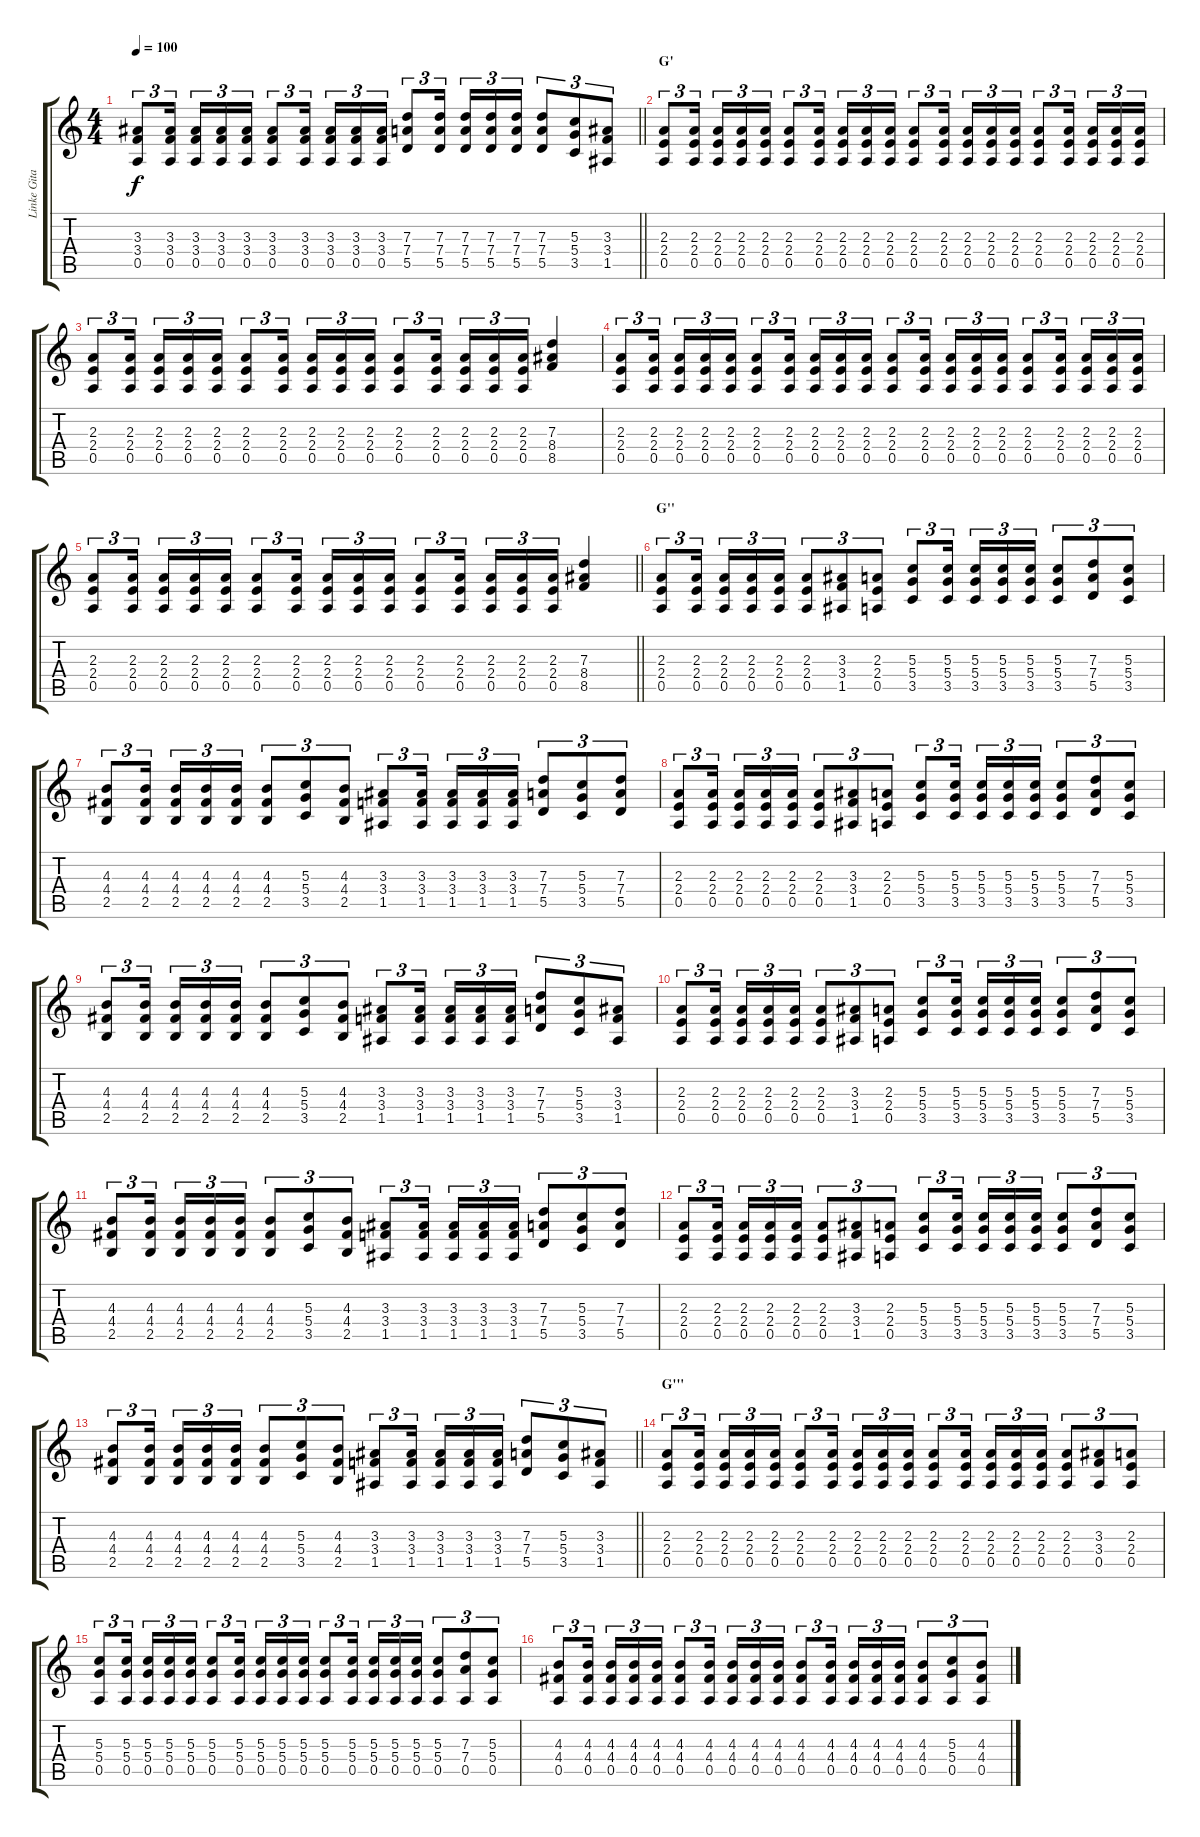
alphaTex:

\track ("Linke Gitarre" "Linke Gita") {instrument distortionguitar}
\staff {score tabs}
\tuning (E4 B3 G3 D3 A2 E2) {hide}
\ts (4 4)
\tempo 100
\clef g2
\barLineRight lightlight
\ks c
(3.3 3.4 0.5).8{tu (3 2) dy f} (3.3 3.4 0.5).16{tu (3 2) beam splitsecondary} (3.3 3.4 0.5).16{tu (3 2)} (3.3 3.4 0.5).16{tu (3 2)} (3.3 3.4 0.5).16{tu (3 2)} (3.3 3.4 0.5).8{tu (3 2)} (3.3 3.4 0.5).16{tu (3 2) beam splitsecondary} (3.3 3.4 0.5).16{tu (3 2)} (3.3 3.4 0.5).16{tu (3 2)} (3.3 3.4 0.5).16{tu (3 2)} (7.3 7.4 5.5).8{tu (3 2)} (7.3 7.4 5.5).16{tu (3 2) beam splitsecondary} (7.3 7.4 5.5).16{tu (3 2)} (7.3 7.4 5.5).16{tu (3 2)} (7.3 7.4 5.5).16{tu (3 2)} (7.3 7.4 5.5).8{tu (3 2)} (5.3 5.4 3.5).8{tu (3 2)} (3.3 3.4 1.5).8{tu (3 2)} |
\section ("" "G'")
(2.3 2.4 0.5).8{tu (3 2)} (2.3 2.4 0.5).16{tu (3 2) beam splitsecondary} (2.3 2.4 0.5).16{tu (3 2)} (2.3 2.4 0.5).16{tu (3 2)} (2.3 2.4 0.5).16{tu (3 2)} (2.3 2.4 0.5).8{tu (3 2)} (2.3 2.4 0.5).16{tu (3 2) beam splitsecondary} (2.3 2.4 0.5).16{tu (3 2)} (2.3 2.4 0.5).16{tu (3 2)} (2.3 2.4 0.5).16{tu (3 2)} (2.3 2.4 0.5).8{tu (3 2)} (2.3 2.4 0.5).16{tu (3 2) beam splitsecondary} (2.3 2.4 0.5).16{tu (3 2)} (2.3 2.4 0.5).16{tu (3 2)} (2.3 2.4 0.5).16{tu (3 2)} (2.3 2.4 0.5).8{tu (3 2)} (2.3 2.4 0.5).16{tu (3 2) beam splitsecondary} (2.3 2.4 0.5).16{tu (3 2)} (2.3 2.4 0.5).16{tu (3 2)} (2.3 2.4 0.5).16{tu (3 2)} |
(2.3 2.4 0.5).8{tu (3 2)} (2.3 2.4 0.5).16{tu (3 2) beam splitsecondary} (2.3 2.4 0.5).16{tu (3 2)} (2.3 2.4 0.5).16{tu (3 2)} (2.3 2.4 0.5).16{tu (3 2)} (2.3 2.4 0.5).8{tu (3 2)} (2.3 2.4 0.5).16{tu (3 2) beam splitsecondary} (2.3 2.4 0.5).16{tu (3 2)} (2.3 2.4 0.5).16{tu (3 2)} (2.3 2.4 0.5).16{tu (3 2)} (2.3 2.4 0.5).8{tu (3 2)} (2.3 2.4 0.5).16{tu (3 2) beam splitsecondary} (2.3 2.4 0.5).16{tu (3 2)} (2.3 2.4 0.5).16{tu (3 2)} (2.3 2.4 0.5).16{tu (3 2)} (7.3 8.4 8.5).4 |
(2.3 2.4 0.5).8{tu (3 2)} (2.3 2.4 0.5).16{tu (3 2) beam splitsecondary} (2.3 2.4 0.5).16{tu (3 2)} (2.3 2.4 0.5).16{tu (3 2)} (2.3 2.4 0.5).16{tu (3 2)} (2.3 2.4 0.5).8{tu (3 2)} (2.3 2.4 0.5).16{tu (3 2) beam splitsecondary} (2.3 2.4 0.5).16{tu (3 2)} (2.3 2.4 0.5).16{tu (3 2)} (2.3 2.4 0.5).16{tu (3 2)} (2.3 2.4 0.5).8{tu (3 2)} (2.3 2.4 0.5).16{tu (3 2) beam splitsecondary} (2.3 2.4 0.5).16{tu (3 2)} (2.3 2.4 0.5).16{tu (3 2)} (2.3 2.4 0.5).16{tu (3 2)} (2.3 2.4 0.5).8{tu (3 2)} (2.3 2.4 0.5).16{tu (3 2) beam splitsecondary} (2.3 2.4 0.5).16{tu (3 2)} (2.3 2.4 0.5).16{tu (3 2)} (2.3 2.4 0.5).16{tu (3 2)} |
\barLineRight lightlight
(2.3 2.4 0.5).8{tu (3 2)} (2.3 2.4 0.5).16{tu (3 2) beam splitsecondary} (2.3 2.4 0.5).16{tu (3 2)} (2.3 2.4 0.5).16{tu (3 2)} (2.3 2.4 0.5).16{tu (3 2)} (2.3 2.4 0.5).8{tu (3 2)} (2.3 2.4 0.5).16{tu (3 2) beam splitsecondary} (2.3 2.4 0.5).16{tu (3 2)} (2.3 2.4 0.5).16{tu (3 2)} (2.3 2.4 0.5).16{tu (3 2)} (2.3 2.4 0.5).8{tu (3 2)} (2.3 2.4 0.5).16{tu (3 2) beam splitsecondary} (2.3 2.4 0.5).16{tu (3 2)} (2.3 2.4 0.5).16{tu (3 2)} (2.3 2.4 0.5).16{tu (3 2)} (7.3 8.4 8.5).4 |
\section ("" "G''")
(2.3 2.4 0.5).8{tu (3 2)} (2.3 2.4 0.5).16{tu (3 2) beam splitsecondary} (2.3 2.4 0.5).16{tu (3 2)} (2.3 2.4 0.5).16{tu (3 2)} (2.3 2.4 0.5).16{tu (3 2)} (2.3 2.4 0.5).8{tu (3 2)} (3.3 3.4 1.5).8{tu (3 2)} (2.3 2.4 0.5).8{tu (3 2)} (5.3 5.4 3.5).8{tu (3 2)} (5.3 5.4 3.5).16{tu (3 2) beam splitsecondary} (5.3 5.4 3.5).16{tu (3 2)} (5.3 5.4 3.5).16{tu (3 2)} (5.3 5.4 3.5).16{tu (3 2)} (5.3 5.4 3.5).8{tu (3 2)} (7.3 7.4 5.5).8{tu (3 2)} (5.3 5.4 3.5).8{tu (3 2)} |
(4.3 4.4 2.5).8{tu (3 2)} (4.3 4.4 2.5).16{tu (3 2) beam splitsecondary} (4.3 4.4 2.5).16{tu (3 2)} (4.3 4.4 2.5).16{tu (3 2)} (4.3 4.4 2.5).16{tu (3 2)} (4.3 4.4 2.5).8{tu (3 2)} (5.3 5.4 3.5).8{tu (3 2)} (4.3 4.4 2.5).8{tu (3 2)} (3.3 3.4 1.5).8{tu (3 2)} (3.3 3.4 1.5).16{tu (3 2) beam splitsecondary} (3.3 3.4 1.5).16{tu (3 2)} (3.3 3.4 1.5).16{tu (3 2)} (3.3 3.4 1.5).16{tu (3 2)} (7.3 7.4 5.5).8{tu (3 2)} (5.3 5.4 3.5).8{tu (3 2)} (7.3 7.4 5.5).8{tu (3 2)} |
(2.3 2.4 0.5).8{tu (3 2)} (2.3 2.4 0.5).16{tu (3 2) beam splitsecondary} (2.3 2.4 0.5).16{tu (3 2)} (2.3 2.4 0.5).16{tu (3 2)} (2.3 2.4 0.5).16{tu (3 2)} (2.3 2.4 0.5).8{tu (3 2)} (3.3 3.4 1.5).8{tu (3 2)} (2.3 2.4 0.5).8{tu (3 2)} (5.3 5.4 3.5).8{tu (3 2)} (5.3 5.4 3.5).16{tu (3 2) beam splitsecondary} (5.3 5.4 3.5).16{tu (3 2)} (5.3 5.4 3.5).16{tu (3 2)} (5.3 5.4 3.5).16{tu (3 2)} (5.3 5.4 3.5).8{tu (3 2)} (7.3 7.4 5.5).8{tu (3 2)} (5.3 5.4 3.5).8{tu (3 2)} |
(4.3 4.4 2.5).8{tu (3 2)} (4.3 4.4 2.5).16{tu (3 2) beam splitsecondary} (4.3 4.4 2.5).16{tu (3 2)} (4.3 4.4 2.5).16{tu (3 2)} (4.3 4.4 2.5).16{tu (3 2)} (4.3 4.4 2.5).8{tu (3 2)} (5.3 5.4 3.5).8{tu (3 2)} (4.3 4.4 2.5).8{tu (3 2)} (3.3 3.4 1.5).8{tu (3 2)} (3.3 3.4 1.5).16{tu (3 2) beam splitsecondary} (3.3 3.4 1.5).16{tu (3 2)} (3.3 3.4 1.5).16{tu (3 2)} (3.3 3.4 1.5).16{tu (3 2)} (7.3 7.4 5.5).8{tu (3 2)} (5.3 5.4 3.5).8{tu (3 2)} (3.3 3.4 1.5).8{tu (3 2)} |
(2.3 2.4 0.5).8{tu (3 2)} (2.3 2.4 0.5).16{tu (3 2) beam splitsecondary} (2.3 2.4 0.5).16{tu (3 2)} (2.3 2.4 0.5).16{tu (3 2)} (2.3 2.4 0.5).16{tu (3 2)} (2.3 2.4 0.5).8{tu (3 2)} (3.3 3.4 1.5).8{tu (3 2)} (2.3 2.4 0.5).8{tu (3 2)} (5.3 5.4 3.5).8{tu (3 2)} (5.3 5.4 3.5).16{tu (3 2) beam splitsecondary} (5.3 5.4 3.5).16{tu (3 2)} (5.3 5.4 3.5).16{tu (3 2)} (5.3 5.4 3.5).16{tu (3 2)} (5.3 5.4 3.5).8{tu (3 2)} (7.3 7.4 5.5).8{tu (3 2)} (5.3 5.4 3.5).8{tu (3 2)} |
(4.3 4.4 2.5).8{tu (3 2)} (4.3 4.4 2.5).16{tu (3 2) beam splitsecondary} (4.3 4.4 2.5).16{tu (3 2)} (4.3 4.4 2.5).16{tu (3 2)} (4.3 4.4 2.5).16{tu (3 2)} (4.3 4.4 2.5).8{tu (3 2)} (5.3 5.4 3.5).8{tu (3 2)} (4.3 4.4 2.5).8{tu (3 2)} (3.3 3.4 1.5).8{tu (3 2)} (3.3 3.4 1.5).16{tu (3 2) beam splitsecondary} (3.3 3.4 1.5).16{tu (3 2)} (3.3 3.4 1.5).16{tu (3 2)} (3.3 3.4 1.5).16{tu (3 2)} (7.3 7.4 5.5).8{tu (3 2)} (5.3 5.4 3.5).8{tu (3 2)} (7.3 7.4 5.5).8{tu (3 2)} |
(2.3 2.4 0.5).8{tu (3 2)} (2.3 2.4 0.5).16{tu (3 2) beam splitsecondary} (2.3 2.4 0.5).16{tu (3 2)} (2.3 2.4 0.5).16{tu (3 2)} (2.3 2.4 0.5).16{tu (3 2)} (2.3 2.4 0.5).8{tu (3 2)} (3.3 3.4 1.5).8{tu (3 2)} (2.3 2.4 0.5).8{tu (3 2)} (5.3 5.4 3.5).8{tu (3 2)} (5.3 5.4 3.5).16{tu (3 2) beam splitsecondary} (5.3 5.4 3.5).16{tu (3 2)} (5.3 5.4 3.5).16{tu (3 2)} (5.3 5.4 3.5).16{tu (3 2)} (5.3 5.4 3.5).8{tu (3 2)} (7.3 7.4 5.5).8{tu (3 2)} (5.3 5.4 3.5).8{tu (3 2)} |
\barLineRight lightlight
(4.3 4.4 2.5).8{tu (3 2)} (4.3 4.4 2.5).16{tu (3 2) beam splitsecondary} (4.3 4.4 2.5).16{tu (3 2)} (4.3 4.4 2.5).16{tu (3 2)} (4.3 4.4 2.5).16{tu (3 2)} (4.3 4.4 2.5).8{tu (3 2)} (5.3 5.4 3.5).8{tu (3 2)} (4.3 4.4 2.5).8{tu (3 2)} (3.3 3.4 1.5).8{tu (3 2)} (3.3 3.4 1.5).16{tu (3 2) beam splitsecondary} (3.3 3.4 1.5).16{tu (3 2)} (3.3 3.4 1.5).16{tu (3 2)} (3.3 3.4 1.5).16{tu (3 2)} (7.3 7.4 5.5).8{tu (3 2)} (5.3 5.4 3.5).8{tu (3 2)} (3.3 3.4 1.5).8{tu (3 2)} |
\section ("" "G'''")
(2.3 2.4 0.5).8{tu (3 2)} (2.3 2.4 0.5).16{tu (3 2) beam splitsecondary} (2.3 2.4 0.5).16{tu (3 2)} (2.3 2.4 0.5).16{tu (3 2)} (2.3 2.4 0.5).16{tu (3 2)} (2.3 2.4 0.5).8{tu (3 2)} (2.3 2.4 0.5).16{tu (3 2) beam splitsecondary} (2.3 2.4 0.5).16{tu (3 2)} (2.3 2.4 0.5).16{tu (3 2)} (2.3 2.4 0.5).16{tu (3 2)} (2.3 2.4 0.5).8{tu (3 2)} (2.3 2.4 0.5).16{tu (3 2) beam splitsecondary} (2.3 2.4 0.5).16{tu (3 2)} (2.3 2.4 0.5).16{tu (3 2)} (2.3 2.4 0.5).16{tu (3 2)} (2.3 2.4 0.5).8{tu (3 2)} (3.3 3.4 0.5).8{tu (3 2)} (2.3 2.4 0.5).8{tu (3 2)} |
(5.3 5.4 0.5).8{tu (3 2)} (5.3 5.4 0.5).16{tu (3 2) beam splitsecondary} (5.3 5.4 0.5).16{tu (3 2)} (5.3 5.4 0.5).16{tu (3 2)} (5.3 5.4 0.5).16{tu (3 2)} (5.3 5.4 0.5).8{tu (3 2)} (5.3 5.4 0.5).16{tu (3 2) beam splitsecondary} (5.3 5.4 0.5).16{tu (3 2)} (5.3 5.4 0.5).16{tu (3 2)} (5.3 5.4 0.5).16{tu (3 2)} (5.3 5.4 0.5).8{tu (3 2)} (5.3 5.4 0.5).16{tu (3 2) beam splitsecondary} (5.3 5.4 0.5).16{tu (3 2)} (5.3 5.4 0.5).16{tu (3 2)} (5.3 5.4 0.5).16{tu (3 2)} (5.3 5.4 0.5).8{tu (3 2)} (7.3 7.4 0.5).8{tu (3 2)} (5.3 5.4 0.5).8{tu (3 2)} |
(4.3 4.4 0.5).8{tu (3 2)} (4.3 4.4 0.5).16{tu (3 2) beam splitsecondary} (4.3 4.4 0.5).16{tu (3 2)} (4.3 4.4 0.5).16{tu (3 2)} (4.3 4.4 0.5).16{tu (3 2)} (4.3 4.4 0.5).8{tu (3 2)} (4.3 4.4 0.5).16{tu (3 2) beam splitsecondary} (4.3 4.4 0.5).16{tu (3 2)} (4.3 4.4 0.5).16{tu (3 2)} (4.3 4.4 0.5).16{tu (3 2)} (4.3 4.4 0.5).8{tu (3 2)} (4.3 4.4 0.5).16{tu (3 2) beam splitsecondary} (4.3 4.4 0.5).16{tu (3 2)} (4.3 4.4 0.5).16{tu (3 2)} (4.3 4.4 0.5).16{tu (3 2)} (4.3 4.4 0.5).8{tu (3 2)} (5.3 5.4 0.5).8{tu (3 2)} (4.3 4.4 0.5).8{tu (3 2)}
